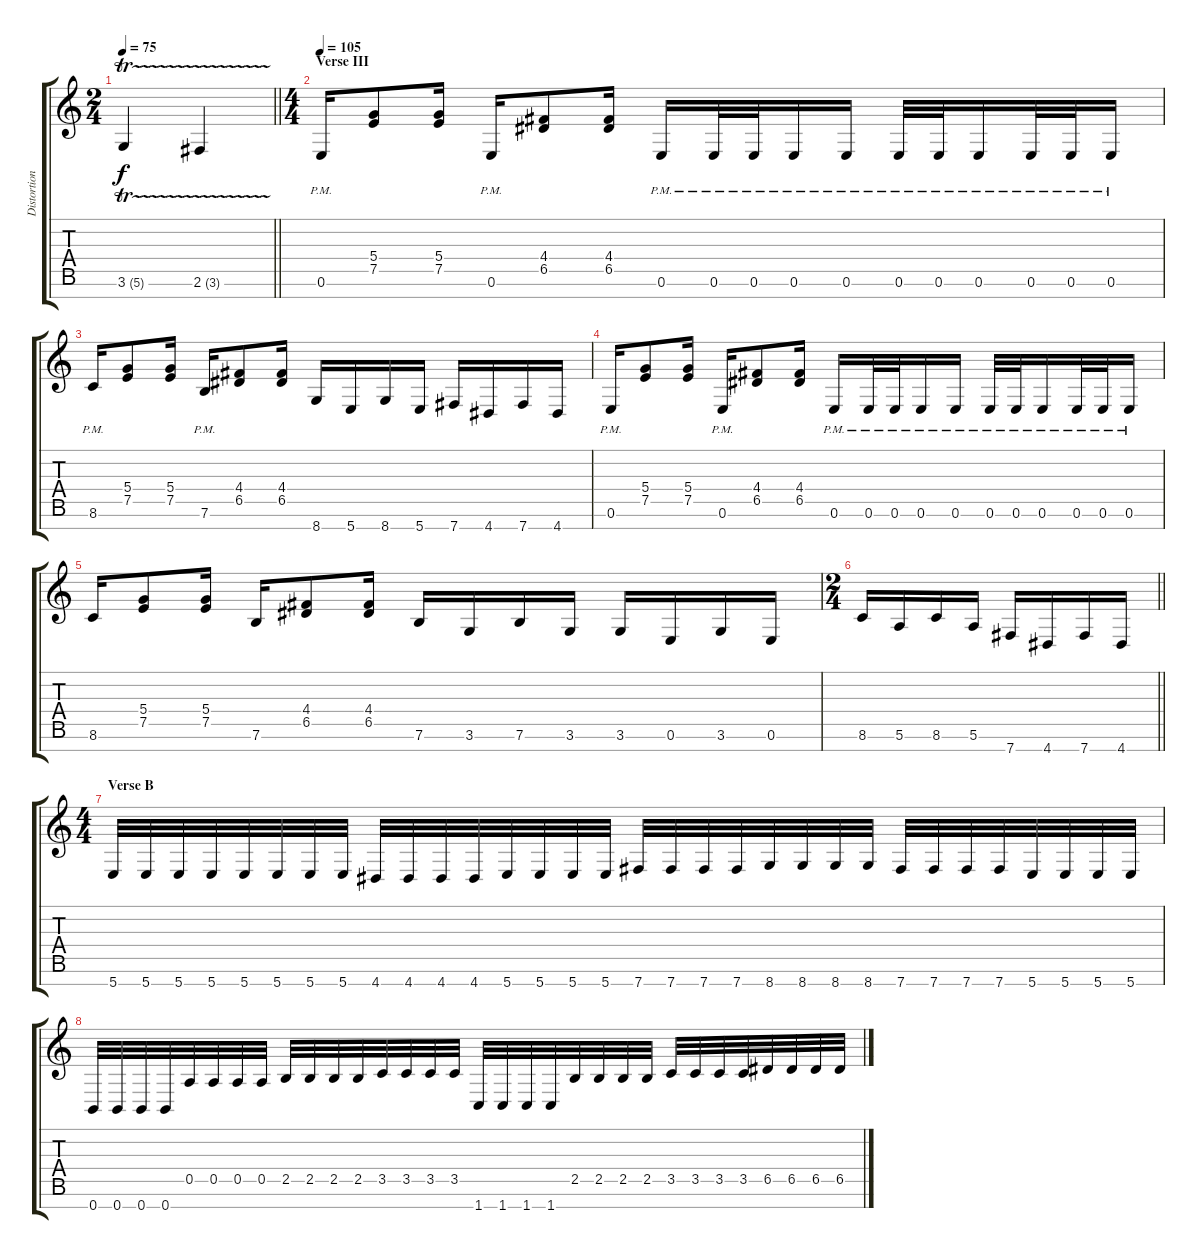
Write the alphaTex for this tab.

\track ("Distortion Guitar I" "Distortion") {instrument distortionguitar}
\staff {score tabs}
\tuning (E4 B3 G3 D3 A2 E2 B1) {hide}
\ts (2 4)
\tempo 75
\clef g2
\barLineRight lightlight
\ks c
3.6{tr (5 32)}.4{dy f} 2.6{tr (3 32)}.4 |
\ts (4 4)
\section ("" "Verse III")
\tempo 105
0.6{pm}.16 (5.4 7.5).8 (5.4 7.5).16 0.6{pm}.16 (4.4 6.5).8 (4.4 6.5).16 0.6{pm}.16 0.6{pm}.32 0.6{pm}.32 0.6{pm}.16 0.6{pm}.16 0.6{pm}.32 0.6{pm}.32 0.6{pm}.16 0.6{pm}.32 0.6{pm}.32 0.6{pm}.16 |
8.6{pm}.16 (5.4 7.5).8 (5.4 7.5).16 7.6{pm}.16 (4.4 6.5).8 (4.4 6.5).16 8.7.16 5.7.16 8.7.16 5.7.16 7.7.16 4.7.16 7.7.16 4.7.16 |
0.6{pm}.16 (5.4 7.5).8 (5.4 7.5).16 0.6{pm}.16 (4.4 6.5).8 (4.4 6.5).16 0.6{pm}.16 0.6{pm}.32 0.6{pm}.32 0.6{pm}.16 0.6{pm}.16 0.6{pm}.32 0.6{pm}.32 0.6{pm}.16 0.6{pm}.32 0.6{pm}.32 0.6{pm}.16 |
8.6.16 (5.4 7.5).8 (5.4 7.5).16 7.6.16 (4.4 6.5).8 (4.4 6.5).16 7.6.16 3.6.16 7.6.16 3.6.16 3.6.16 0.6.16 3.6.16 0.6.16 |
\ts (2 4)
\barLineRight lightlight
8.6.16 5.6.16 8.6.16 5.6.16 7.7.16 4.7.16 7.7.16 4.7.16 |
\ts (4 4)
\section ("" "Verse B")
5.7.32 5.7.32 5.7.32 5.7.32 5.7.32 5.7.32 5.7.32 5.7.32 4.7.32 4.7.32 4.7.32 4.7.32 5.7.32 5.7.32 5.7.32 5.7.32 7.7.32 7.7.32 7.7.32 7.7.32 8.7.32 8.7.32 8.7.32 8.7.32 7.7.32 7.7.32 7.7.32 7.7.32 5.7.32 5.7.32 5.7.32 5.7.32 |
0.7.32 0.7.32 0.7.32 0.7.32 0.5.32 0.5.32 0.5.32 0.5.32 2.5.32 2.5.32 2.5.32 2.5.32 3.5.32 3.5.32 3.5.32 3.5.32 1.7.32 1.7.32 1.7.32 1.7.32 2.5.32 2.5.32 2.5.32 2.5.32 3.5.32 3.5.32 3.5.32 3.5.32 6.5.32 6.5.32 6.5.32 6.5.32
